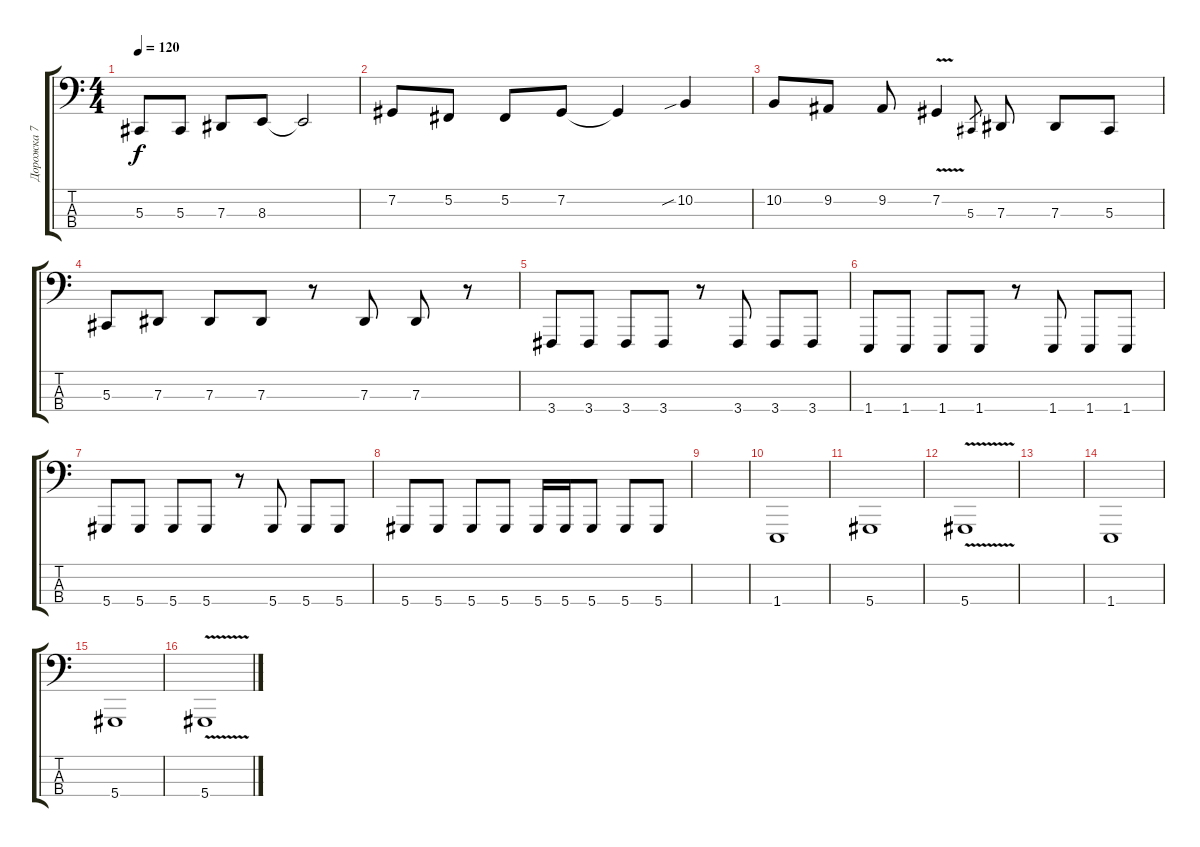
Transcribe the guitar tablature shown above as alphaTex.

\track ("Дорожка 7" "Дорожка 7") {instrument cello}
\staff {score tabs}
\tuning (Gb2 Db2 Ab1 Eb1) {hide}
\ts (4 4)
\tempo 120
\clef f4
\ks c
5.3.8{dy f} 5.3.8 7.3.8 8.3.8 8.3{t}.2 |
7.2.8 5.2.8 5.2.8 7.2.8 7.2{t}.4 10.2{sib}.4 |
10.2.8 9.2.8 9.2.8 7.2{v}.4 5.3.8{gr} 7.3.8 7.3.8 5.3.8 |
5.3.8 7.3.8 7.3.8 7.3.8 r.8 7.3.8 7.3.8 r.8 |
3.4.8 3.4.8 3.4.8 3.4.8 r.8 3.4.8 3.4.8 3.4.8 |
1.4.8 1.4.8 1.4.8 1.4.8 r.8 1.4.8 1.4.8 1.4.8 |
5.4.8 5.4.8 5.4.8 5.4.8 r.8 5.4.8 5.4.8 5.4.8 |
5.4.8 5.4.8 5.4.8 5.4.8 5.4.16 5.4.16 5.4.8 5.4.8 5.4.8 |
|
1.4.1 |
5.4.1 |
5.4{v}.1 |
|
1.4.1 |
5.4.1 |
5.4{v}.1
